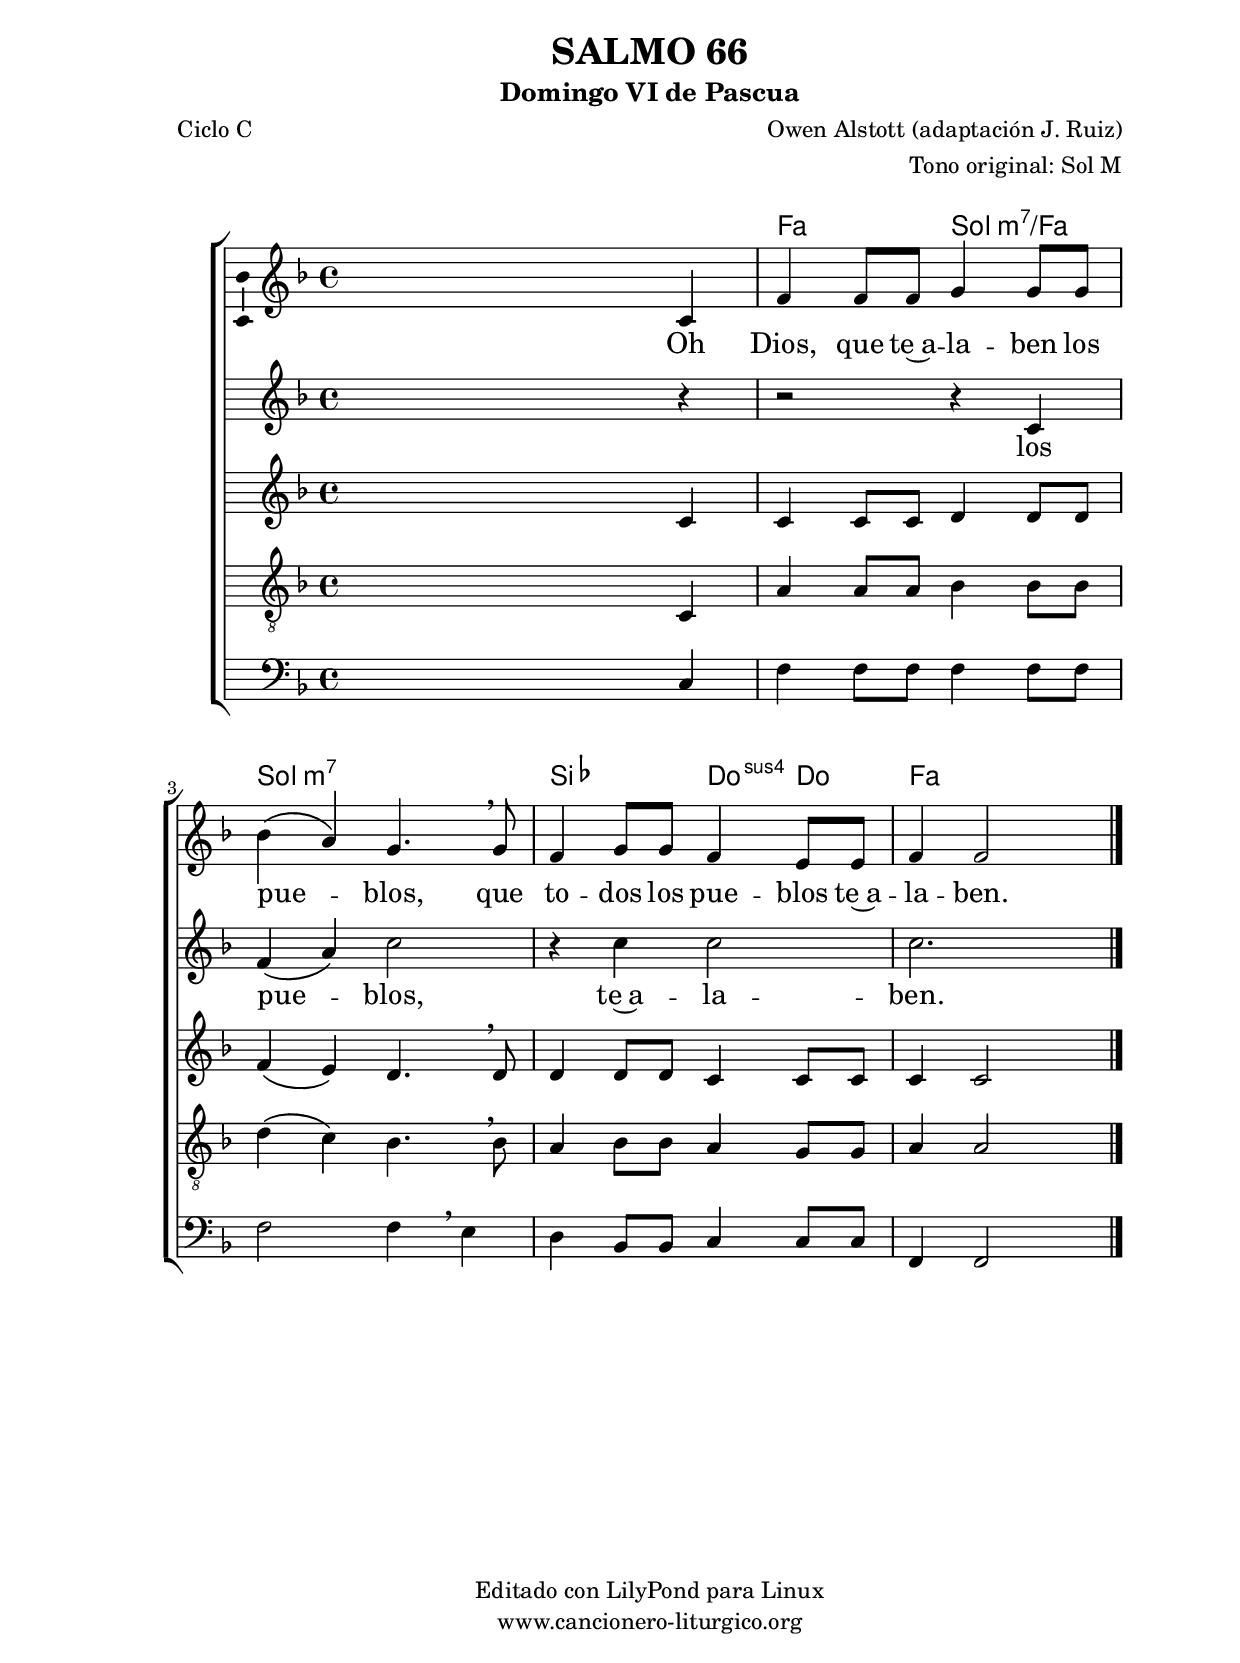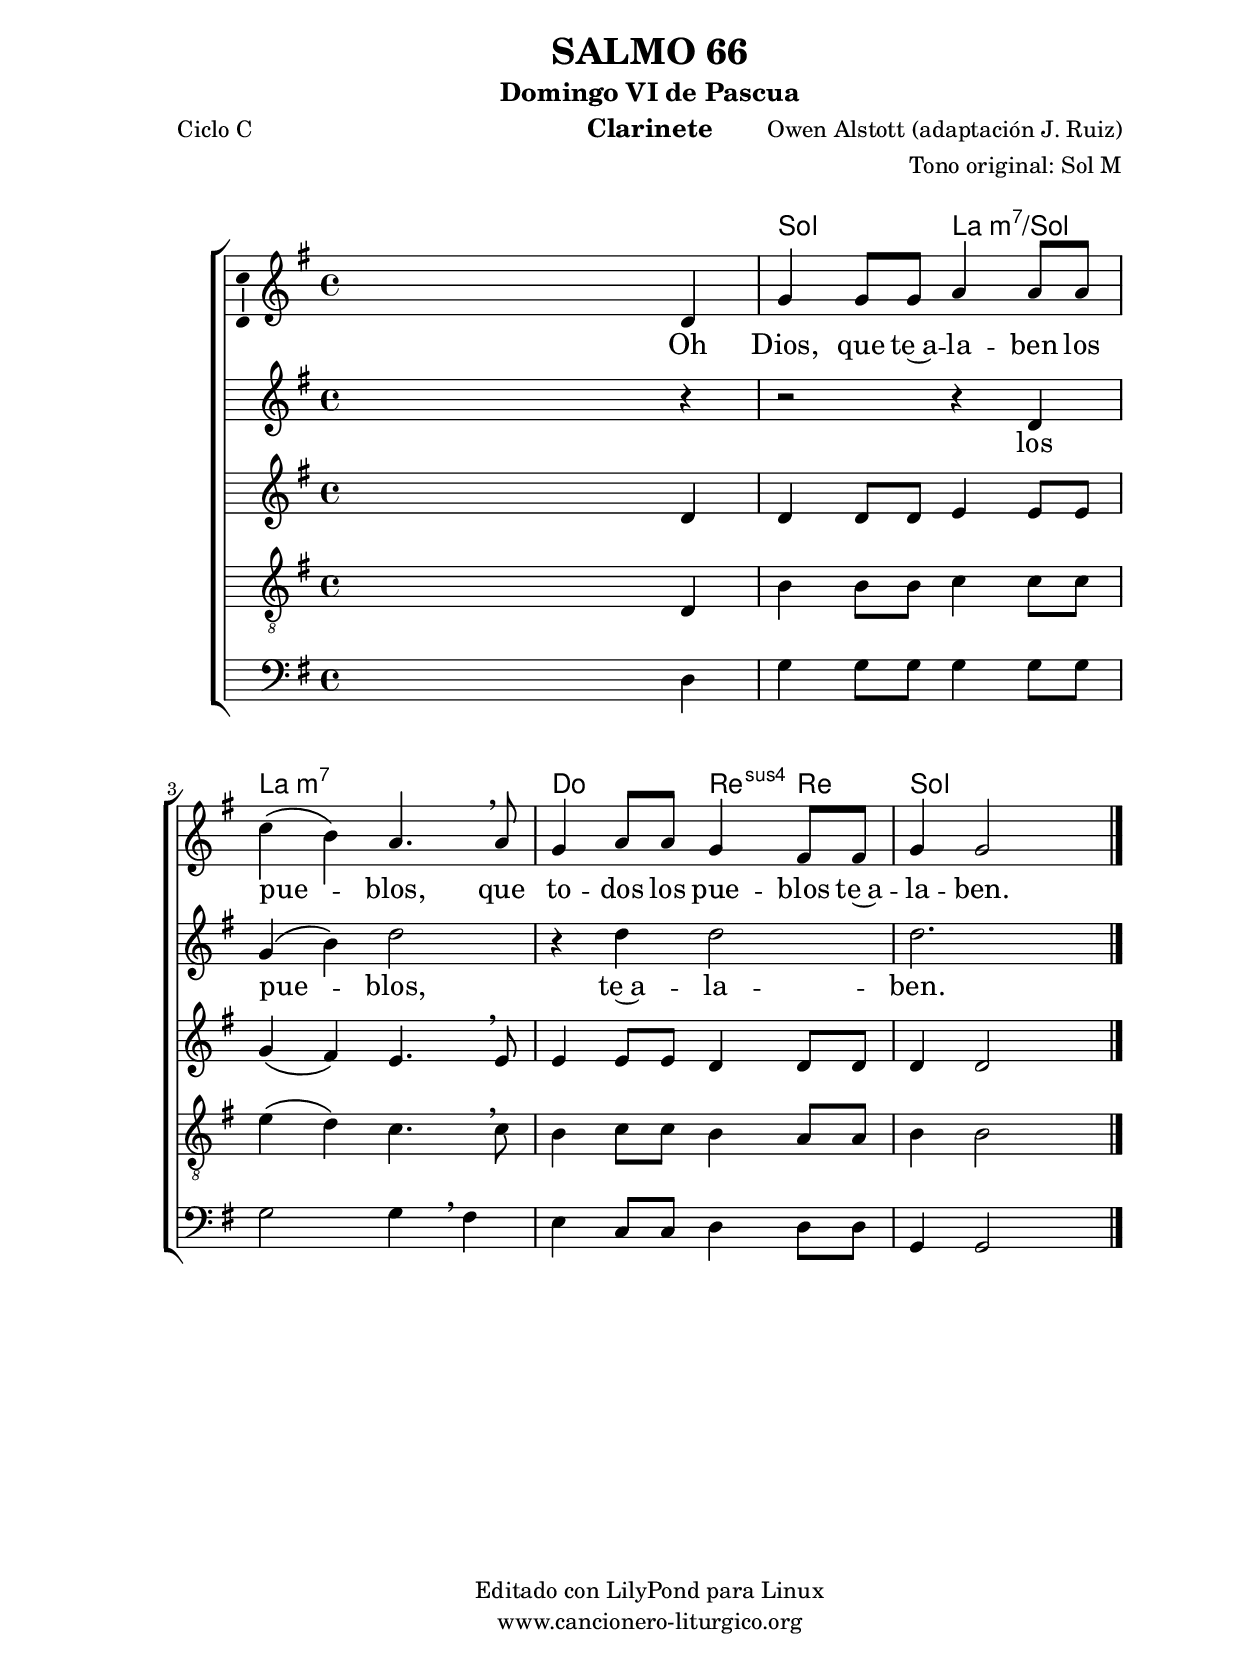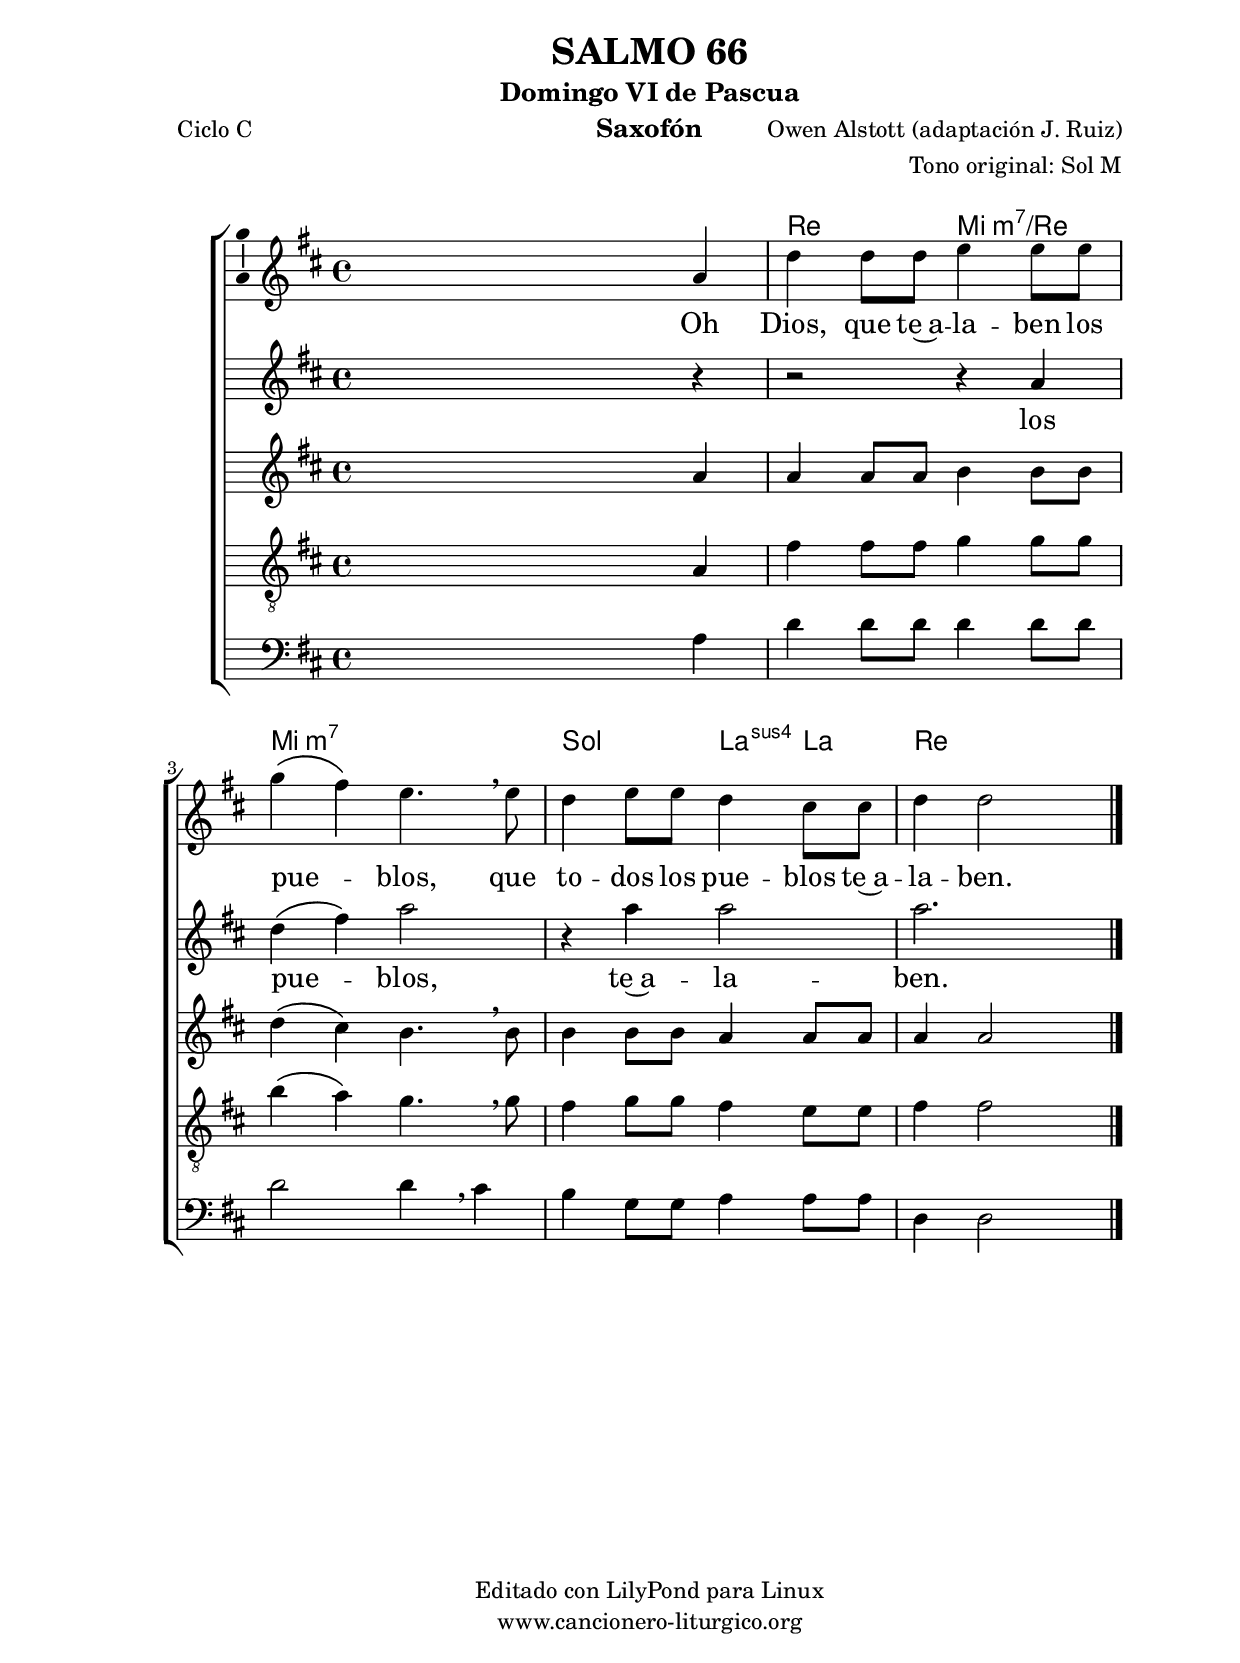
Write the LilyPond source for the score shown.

%
%para convertir .midi en .wav:
%timidity filename.midi -Ow -o finename.wav
%
%
%Para convertir de .wav a .mp3:
%lame -h -m j filename.wav
%
%
%para escuchar el midi:
%timidity nombrefichero.midi
%


%versión de lilypond para la que se ha escrito esta partitura:
\version "2.16.0"

	%Tamaño papel
	#(set-default-paper-size "a4")
	%Tamaño partitura
	#(set-global-staff-size 20)
	%No responde al pulsar sobre una nota
	#(ly:set-option 'point-and-click #f)

%parámetros del encabezamiento:
\header {
	title = "SALMO 66"
	subtitle = "Domingo VI de Pascua"
	composer = "Owen Alstott (adaptación J. Ruiz)"
	poet = "Ciclo C"
	meter = ""
	arranger = "Tono original: Sol M"
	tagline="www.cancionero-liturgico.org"
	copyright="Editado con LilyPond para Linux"
	}

%parámetros asociados al papel:
\paper  {
	oddHeaderMarkup = \markup {\fill-line { \on-the-fly #not-first-page \fromproperty #'header:title \on-the-fly #not-first-page \fromproperty #'header:composer }}
	evenHeaderMarkup = \markup {\fill-line { \fromproperty #'header:composer \fromproperty #'header:title }}
	#(set-paper-size "a4")
	print-page-number = ##f
	first-page-number = 1
	print-first-page-number = ##f
%	head-separation = 3.0 \cm
	top-margin = 2.0 \cm
	bottom-margin = 0.5\cm
%%%	bottom-margin = -1.0\cm
	left-margin = 3.0 \cm
	line-width = 16.0 \cm 
	indent = 8\mm
	interscoreline = 2.\mm
	between-system-space = 15\mm
%	para que las partituras no llenen la hoja:
	ragged-bottom = ##t
%	idem para la última hoja:
	ragged-last-bottom = ##f
%	para que las partituras llenen el ancho del papel:
	ragged-last = ##f
	after-title-space = 2.5 \cm
%page-count=1
%system-count=8

	%Flexible Vertical Spacing
%	markup-markup-spacing =
%	#'((basic-distance . 15) (minimum-distance . 15) (padding . 3))
	markup-system-spacing =
	#'((basic-distance . 15) (minimum-distance . 15) (padding . 3))
	system-system-spacing =
	#'((basic-distance . 15) (minimum-distance . 15) (padding . 3))
	score-system-spacing =
	#'((basic-distance . 15) (minimum-distance . 15) (padding . 5))
%	top-system-spacing = % header
%	#'((basic-distance . 8) (minimum-distance . 0) (padding . 3))
%	top-markup-spacing =
%	#'((basic-distance . 20) (minimum-distance . 20) (padding . 3))
	last-bottom-spacing = % footer
	#'((basic-distance . 5) (minimum-distance . 5) (padding . 3))
%	score-markup-spacing =
%	#'((basic-distance . 16) (minimum-distance . 13) (padding . 3))

	}


%parámetros que afectan a toda la partitura:
global =  {
	%clave de sol (G):
	\clef G
	%armadura:
	\transpose g f
	\key g \major
	\tempo 4=80
	\set Score.tempoHideNote = ##t
	}


acordes = {
	\italianChords
	\chordmode {
	\transpose g f
{
s1 g2 a:m7/g a:m7 a:m7 c d4:sus4 d g1
	}
	}
}


melodia = 
	\transpose g f
{
	\relative c'{
	\time 4/4

s2 s4 d4
g4 g8 g a4 a8 a
c4 \(b\) a4. \breathe a8
g4 a8 a g4 fis8 fis
g4 g2 s4

	\bar "|."
	}
	}


melodiadisc = 
	\transpose g f
{
	\relative c'{
	\time 4/4

s2 s4 r4
r2 r4 d4
g4 \(b\) d2
r4 d4 d2
d2. s4

	\bar "|."
	}
	}

melodiados = 
	\transpose g f
{
	\relative c'{
	\time 4/4

s2 s4 d4
d4 d8 d e4 e8 e
g4 \(fis\) e4. \breathe e8
e4 e8 e d4 d8 d
d4 d2 s4

	\bar "|."
	}
	}


melodiatres = 
	\transpose g f
{
	\relative c{

%clave de fa (F):
%\clef F
\clef "G_8"

	\time 4/4

s2 s4 d4
b'4 b8 b c4 c8 c
e4 \(d\) c4. \breathe c8
b4 c8 c b4 a8 a
b4 b2 s4

	\bar "|."
	}
	}

melodiacuatro = 
	\transpose g f
{
	\relative c{

%clave de fa (F):
\clef F

	\time 4/4

s2 s4 d4
g4 g8 g g4 g8 g
g2 g4 \breathe fis4
e4 c8 c d4 d8 d
g,4 g2 s4

	\bar "|."
	}
	}


texto = \lyricmode {
Oh Dios, que te~a -- la -- ben los pue -- _ blos,
que to -- dos los pue -- blos te~a -- la -- ben.
	}

textodisc = \lyricmode {
los pue -- _ blos,
te~a -- la -- ben.
	}


acordesStaff = \context ChordNames = acordesStaff <<
	\set chordChanges = ##t
	\acordes
	>>


vozStaff = \context Voice = vozStaff
\with {\consists "Ambitus_engraver"}
<<
%	\set Staff.instrumentName = ""
%	\set Staff.shortInstrumentName = ""
%	\set Staff.midiInstrument = #"clarinet"
%	\set Staff.midiInstrument = #"cello"
%	\set Staff.midiInstrument = #"flute"
	\set Staff.midiInstrument = #"electric guitar (jazz)"
%	\set Staff.midiInstrument = #"english horn"
%	\set Staff.midiInstrument = #"violin"
%	\set Staff.midiInstrument = #"glockenspiel"
	\set Staff.midiMinimumVolume = #0.7
	\set Staff.midiMaximumVolume = #0.9
	\global
	\melodia
	>>

vozdiscStaff = \context Voice = vozdiscStaff
<<
%	\set Staff.instrumentName = "Saxofón"
%	\set Staff.shortInstrumentName = "S"
	\override Staff.StaffSymbol #'staff-space = #(magstep -0.35)
	\set Staff.midiInstrument = #"violin"
	\set Staff.midiMinimumVolume = #0.4
	\set Staff.midiMaximumVolume = #0.5
%Cambio tono para saxofón (DESDE tono de clarinete)
%El segundo comando escribe la partitura en el tono del saxofón
%El primer comando hace que el fichero midi, a pesar de lo anterior, suene en el mismo tono que el resto de la partitura
%%%%%\transposition f'
%%%%%\transpose d a,
{
	\global
	\melodiadisc
}
	>>

vozdosStaff = \context Voice = vozdosStaff
<<
%	\set Staff.instrumentName = "Clarinete 1"
%	\set Staff.shortInstrumentName = "C1"
	\override Staff.StaffSymbol #'staff-space = #(magstep -0.35)
	\set Staff.midiInstrument = #"english horn"
	\set Staff.midiMinimumVolume = #0.4
	\set Staff.midiMaximumVolume = #0.5
	\global
	\melodiados
	>>

voztresStaff = \context Voice = voztresStaff
<<
%	\set Staff.instrumentName = "Clarinete 2"
%	\set Staff.shortInstrumentName = "C2"
	\override Staff.StaffSymbol #'staff-space = #(magstep -0.35)
	\set Staff.midiInstrument = #"violin"
	\set Staff.midiMinimumVolume = #0.4
	\set Staff.midiMaximumVolume = #0.5
	\global
	\melodiatres
	>>

vozcuatroStaff = \context Voice = vozcuatroStaff
<<
%	\set Staff.instrumentName = "Bajo"
%	\set Staff.shortInstrumentName = "B"
	\override Staff.StaffSymbol #'staff-space = #(magstep -0.35)
	\set Staff.midiInstrument = #"electric bass (finger)"
	\set Staff.midiMinimumVolume = #0.9
	\set Staff.midiMaximumVolume = #0.9
	\global
	\relative c' \melodiacuatro
	>>

textoStaff = \context Lyrics = textoStaff <<
	\lyricsto vozStaff \texto
	>>

textodiscStaff = \context Lyrics = textodiscStaff <<
	\lyricsto vozdiscStaff \textodisc
	>>


\book {
	\score {
		\context ChoirStaff {
%			\override StaffGroup.SystemStartBracket #'collapse-height = #1
%			\override Score.SystemStartBar #'collapse-height = #1
			<<
			\acordesStaff
			\vozStaff
			\textoStaff
			\vozdiscStaff
			\textodiscStaff
			\vozdosStaff
			\voztresStaff
			\vozcuatroStaff
			>>
			}
		\layout {
	    		\context {
				\Lyrics
				\override LyricText #'font-size = #2
				}
	   		 \context {
				\Score
				%fontSize = #3
				\override StaffSymbol #'staff-space = #(magstep +3)
				%\override Beam #'thickness = #0.55
				%\override SpacingSpanner #'spacing-increment = #1.0
				%\override Slur #'height-limit = #1.5
				}
			}
		}
	\score {
		\unfoldRepeats
		\context ChoirStaff {
			<<
			\acordesStaff
			\vozStaff
			\vozdiscStaff
			\vozdosStaff
			\voztresStaff
			\vozcuatroStaff
			>>
			}
		\midi {
	  		\context {
	  			\Score
				tempoWholesPerMinute = #(ly:make-moment 70 4)
				}
			}
		}
	}

%Partitura para clarinete
#(define output-suffix "C")
\book {
	\header{
		instrument = "Clarinete"
		}
	\score {
		\context ChoirStaff {
%			\override StaffGroup.SystemStartBracket #'collapse-height = #1
%			\override Score.SystemStartBar #'collapse-height = #1
\transpose c d
			<<
			\acordesStaff
			\vozStaff
			\textoStaff
			\vozdiscStaff
			\textodiscStaff
			\vozdosStaff
			\voztresStaff
			\vozcuatroStaff
			>>
			}
		\layout {
	    		\context {
				\Lyrics
				\override LyricText #'font-size = #2
				}
	   		 \context {
				\Score
				%fontSize = #3
				\override StaffSymbol #'staff-space = #(magstep +3)
				%\override Beam #'thickness = #0.55
				%\override SpacingSpanner #'spacing-increment = #1.0
				%\override Slur #'height-limit = #1.5
				}
			}
		}
	}

%Partitura para saxofón
#(define output-suffix "S")
\book {
	\header{
		instrument = "Saxofón"
		}
	\score {
		\context ChoirStaff {
%			\override StaffGroup.SystemStartBracket #'collapse-height = #1
%			\override Score.SystemStartBar #'collapse-height = #1
\transpose c a
			<<
			\acordesStaff
			\vozStaff
			\textoStaff
			\vozdiscStaff
			\textodiscStaff
			\vozdosStaff
			\voztresStaff
			\vozcuatroStaff
			>>
			}
		\layout {
	    		\context {
				\Lyrics
				\override LyricText #'font-size = #2
				}
	   		 \context {
				\Score
				%fontSize = #3
				\override StaffSymbol #'staff-space = #(magstep +3)
				%\override Beam #'thickness = #0.55
				%\override SpacingSpanner #'spacing-increment = #1.0
				%\override Slur #'height-limit = #1.5
				}
			}
		}
	}

